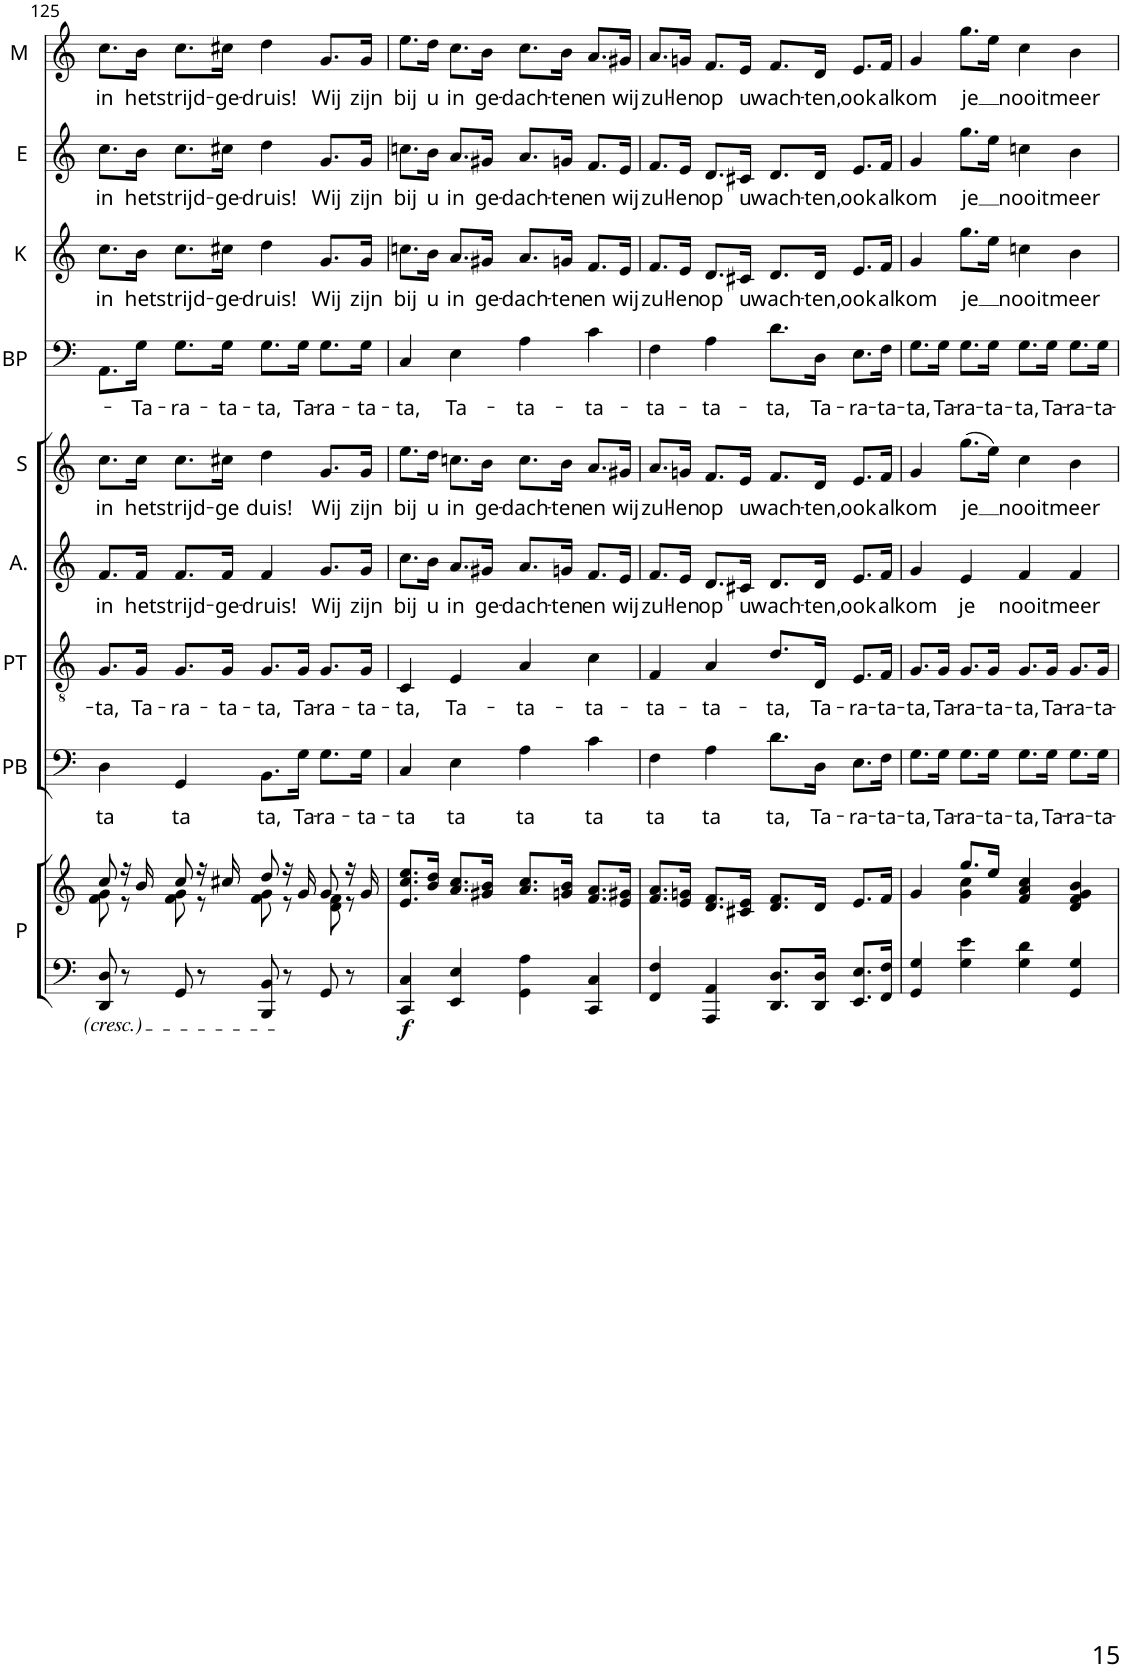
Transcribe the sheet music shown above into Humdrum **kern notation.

**kern	**kern	**dynam	**kern	**text	**kern	**text	**kern	**text	**kern	**text	**kern	**text	**kern	**text	**kern	**text	**kern	**text
*part9	*part9	*part9	*part8	*part8	*part7	*part7	*part6	*part6	*part5	*part5	*part4	*part4	*part3	*part3	*part2	*part2	*part1	*part1
*staff10	*staff9	*staff9/10	*staff8	*staff8	*staff7	*staff7	*staff6	*staff6	*staff5	*staff5	*staff4	*staff4	*staff3	*staff3	*staff2	*staff2	*staff1	*staff1
*I"Piano	*	*	*I"Politie Bas	*	*I"Politie Tenor	*	*I"Alt	*	*I"Sopraan	*	*I"Politie Brigadier	*	*I"Kate	*	*I"Edith	*	*I"Mabel	*
*I'P	*	*	*I'PB	*	*I'PT	*	*I'A.	*	*I'S	*	*	*	*I'K	*	*I'E	*	*I'M	*
!!LO:PB:g=z
*clefF4	*clefG2	*	*clefF4	*	*clefGv2	*	*clefG2	*	*clefG2	*	*clefF4	*	*clefG2	*	*clefG2	*	*clefG2	*
*	*	*	*	*	*Trd8c14	*	*	*	*	*	*Trd4c7	*	*	*	*	*	*	*
*k[]	*k[]	*	*k[]	*	*k[]	*	*k[]	*	*k[]	*	*k[]	*	*k[]	*	*k[]	*	*k[]	*
*M4/4	*M4/4	*	*M4/4	*	*M4/4	*	*M4/4	*	*M4/4	*	*M4/4	*	*M4/4	*	*M4/4	*	*M4/4	*
*met(c)	*met(c)	*	*met(c)	*	*met(c)	*	*met(c)	*	*met(c)	*	*met(c)	*	*met(c)	*	*met(c)	*	*met(c)	*
=125	=125	=125	=125	=125	=125	=125	=125	=125	=125	=125	=125	=125	=125	=125	=125	=125	=125	=125
*	*^	*	*	*	*	*	*	*	*	*	*	*	*	*	*	*	*	*
!	!	!	!	!	!LO:LY:b	!	!LO:LY:b	!	!LO:LY:b	!	!LO:LY:b	!	!	!	!LO:LY:b	!	!LO:LY:b	!	!LO:LY:b
8DD/ 8D/	8cc/	8f\ 8g\	.	4D\	ta	8.G/L	-ta,	8.f/L	in	8.cc\L	in	8.AA\L	.	8.cc\L	in	8.cc\L	in	8.cc\L	in
8r	16r	8r	.	.	.	.	.	.	.	.	.	.	.	.	.	.	.	.	.
!	!	!	!	!	!	!	!LO:LY:b	!	!LO:LY:b	!	!LO:LY:b	!	!LO:LY:b	!	!LO:LY:b	!	!LO:LY:b	!	!LO:LY:b
.	16b/	.	.	.	.	16G/Jk	Ta-	16f/Jk	het	16cc\Jk	het	16G\Jk	Ta-	16b\Jk	het	16b\Jk	het	16b\Jk	het
!	!	!	!	!	!LO:LY:b	!	!LO:LY:b	!	!LO:LY:b	!	!LO:LY:b	!	!LO:LY:b	!	!LO:LY:b	!	!LO:LY:b	!	!LO:LY:b
8GG/	8cc/	8f\ 8g\	.	4GG/	ta	8.G/L	-ra-	8.f/L	strijd-	8.cc\L	strijd-	8.G\L	-ra-	8.cc\L	strijd-	8.cc\L	strijd-	8.cc\L	strijd-
8r	16r	8r	.	.	.	.	.	.	.	.	.	.	.	.	.	.	.	.	.
!	!	!	!	!	!	!	!LO:LY:b	!	!LO:LY:b	!	!LO:LY:b	!	!LO:LY:b	!	!LO:LY:b	!	!LO:LY:b	!	!LO:LY:b
.	16cc#X/	.	.	.	.	16G/Jk	-ta-	16f/Jk	-ge-	16cc#X\Jk	-ge	16G\Jk	-ta-	16cc#X\Jk	-ge-	16cc#X\Jk	-ge-	16cc#X\Jk	-ge-
!	!	!	!	!	!LO:LY:b	!	!LO:LY:b	!	!LO:LY:b	!	!LO:LY:b	!	!LO:LY:b	!	!LO:LY:b	!	!LO:LY:b	!	!LO:LY:b
8BBB/ 8BB/	8dd/	8f\ 8g\	.	8.BB\L	ta,	8.G/L	-ta,	4f/	-druis!	4dd\	duis!	8.G\L	-ta,	4dd\	-druis!	4dd\	-druis!	4dd\	-druis!
8r	16r	8r	.	.	.	.	.	.	.	.	.	.	.	.	.	.	.	.	.
!	!	!	!	!	!LO:LY:b	!	!LO:LY:b	!	!	!	!	!	!LO:LY:b	!	!	!	!	!	!
.	16g/	.	.	16G\Jk	Ta-	16G/Jk	Ta-	.	.	.	.	16G\Jk	Ta-	.	.	.	.	.	.
!	!	!	!	!	!LO:LY:b	!	!LO:LY:b	!	!LO:LY:b	!	!LO:LY:b	!	!LO:LY:b	!	!LO:LY:b	!	!LO:LY:b	!	!LO:LY:b
8GG/	8g/	8d\ 8f\	.	8.G\L	-ra-	8.G/L	-ra-	8.g/L	Wij	8.g/L	Wij	8.G\L	-ra-	8.g/L	Wij	8.g/L	Wij	8.g/L	Wij
8r	16r	8r	.	.	.	.	.	.	.	.	.	.	.	.	.	.	.	.	.
!	!	!	!	!	!LO:LY:b	!	!LO:LY:b	!	!LO:LY:b	!	!LO:LY:b	!	!LO:LY:b	!	!LO:LY:b	!	!LO:LY:b	!	!LO:LY:b
.	16g/	.	.	16G\Jk	-ta-	16G/Jk	-ta-	16g/Jk	zijn	16g/Jk	zijn	16G\Jk	-ta-	16g/Jk	zijn	16g/Jk	zijn	16g/Jk	zijn
*	*v	*v	*	*	*	*	*	*	*	*	*	*	*	*	*	*	*	*	*
=126	=126	=126	=126	=126	=126	=126	=126	=126	=126	=126	=126	=126	=126	=126	=126	=126	=126	=126
!	!	!LO:DY:b=2	!	!LO:LY:b	!	!LO:LY:b	!	!LO:LY:b	!	!LO:LY:b	!	!LO:LY:b	!	!LO:LY:b	!	!LO:LY:b	!	!LO:LY:b
4CC/ 4C/	8.e/ 8.cc/ 8.ee/L	f	4C/	-ta	4C/	-ta,	8.cc\L	bij	8.ee\L	bij	4C/	-ta,	8.ccn\L	bij	8.ccn\L	bij	8.ee\L	bij
!	!	!	!	!	!	!	!	!LO:LY:b	!	!LO:LY:b	!	!	!	!LO:LY:b	!	!LO:LY:b	!	!LO:LY:b
.	16b/ 16dd/Jk	.	.	.	.	.	16b\Jk	u	16dd\Jk	u	.	.	16b\Jk	u	16b\Jk	u	16dd\Jk	u
!	!	!	!	!LO:LY:b	!	!LO:LY:b	!	!LO:LY:b	!	!LO:LY:b	!	!LO:LY:b	!	!LO:LY:b	!	!LO:LY:b	!	!LO:LY:b
4EE/ 4E/	8.a/ 8.cc/L	.	4E\	ta	4E/	Ta-	8.a/L	in	8.ccn\L	in	4E\	Ta-	8.a/L	in	8.a/L	in	8.cc\L	in
!	!	!	!	!	!	!	!	!LO:LY:b	!	!LO:LY:b	!	!	!	!LO:LY:b	!	!LO:LY:b	!	!LO:LY:b
.	16g#X/ 16b/Jk	.	.	.	.	.	16g#X/Jk	ge-	16b\Jk	ge-	.	.	16g#X/Jk	ge-	16g#X/Jk	ge-	16b\Jk	ge-
!	!	!	!	!LO:LY:b	!	!LO:LY:b	!	!LO:LY:b	!	!LO:LY:b	!	!LO:LY:b	!	!LO:LY:b	!	!LO:LY:b	!	!LO:LY:b
4GG\ 4A\	8.a/ 8.cc/L	.	4A\	ta	4A/	-ta-	8.a/L	-dach-	8.cc\L	-dach-	4A\	-ta-	8.a/L	-dach-	8.a/L	-dach-	8.cc\L	-dach-
!	!	!	!	!	!	!	!	!LO:LY:b	!	!LO:LY:b	!	!	!	!LO:LY:b	!	!LO:LY:b	!	!LO:LY:b
.	16gn/ 16b/Jk	.	.	.	.	.	16gn/Jk	-ten	16b\Jk	-ten	.	.	16gn/Jk	-ten	16gn/Jk	-ten	16b\Jk	-ten
!	!	!	!	!LO:LY:b	!	!LO:LY:b	!	!LO:LY:b	!	!LO:LY:b	!	!LO:LY:b	!	!LO:LY:b	!	!LO:LY:b	!	!LO:LY:b
4CC/ 4C/	8.f/ 8.a/L	.	4c\	ta	4c\	-ta-	8.f/L	en	8.a/L	en	4c\	-ta-	8.f/L	en	8.f/L	en	8.a/L	en
!	!	!	!	!	!	!	!	!LO:LY:b	!	!LO:LY:b	!	!	!	!LO:LY:b	!	!LO:LY:b	!	!LO:LY:b
.	16e/ 16g#X/Jk	.	.	.	.	.	16e/Jk	wij	16g#X/Jk	wij	.	.	16e/Jk	wij	16e/Jk	wij	16g#X/Jk	wij
=127	=127	=127	=127	=127	=127	=127	=127	=127	=127	=127	=127	=127	=127	=127	=127	=127	=127	=127
!	!	!	!	!LO:LY:b	!	!LO:LY:b	!	!LO:LY:b	!	!LO:LY:b	!	!LO:LY:b	!	!LO:LY:b	!	!LO:LY:b	!	!LO:LY:b
4FF/ 4F/	8.f/ 8.a/L	.	4F\	ta	4F/	-ta-	8.f/L	zul-	8.a/L	zul-	4F\	-ta-	8.f/L	zul-	8.f/L	zul-	8.a/L	zul-
!	!	!	!	!	!	!	!	!LO:LY:b	!	!LO:LY:b	!	!	!	!LO:LY:b	!	!LO:LY:b	!	!LO:LY:b
.	16e/ 16gn/Jk	.	.	.	.	.	16e/Jk	-len	16gn/Jk	-len	.	.	16e/Jk	-len	16e/Jk	-len	16gn/Jk	-len
!	!	!	!	!LO:LY:b	!	!LO:LY:b	!	!LO:LY:b	!	!LO:LY:b	!	!LO:LY:b	!	!LO:LY:b	!	!LO:LY:b	!	!LO:LY:b
4AAA/ 4AA/	8.d/ 8.f/L	.	4A\	ta	4A/	-ta-	8.d/L	op	8.f/L	op	4A\	-ta-	8.d/L	op	8.d/L	op	8.f/L	op
!	!	!	!	!	!	!	!	!LO:LY:b	!	!LO:LY:b	!	!	!	!LO:LY:b	!	!LO:LY:b	!	!LO:LY:b
.	16c#X/ 16e/Jk	.	.	.	.	.	16c#X/Jk	u	16e/Jk	u	.	.	16c#X/Jk	u	16c#X/Jk	u	16e/Jk	u
!	!	!	!	!LO:LY:b	!	!LO:LY:b	!	!LO:LY:b	!	!LO:LY:b	!	!LO:LY:b	!	!LO:LY:b	!	!LO:LY:b	!	!LO:LY:b
8.DD/ 8.D/L	8.d/ 8.f/L	.	8.d\L	ta,	8.d/L	-ta,	8.d/L	wach-	8.f/L	wach-	8.d\L	-ta,	8.d/L	wach-	8.d/L	wach-	8.f/L	wach-
!	!	!	!	!LO:LY:b	!	!LO:LY:b	!	!LO:LY:b	!	!LO:LY:b	!	!LO:LY:b	!	!LO:LY:b	!	!LO:LY:b	!	!LO:LY:b
16DD/ 16D/Jk	16d/Jk	.	16D\Jk	Ta-	16D/Jk	Ta-	16d/Jk	-ten,	16d/Jk	-ten,	16D\Jk	Ta-	16d/Jk	-ten,	16d/Jk	-ten,	16d/Jk	-ten,
!	!	!	!	!LO:LY:b	!	!LO:LY:b	!	!LO:LY:b	!	!LO:LY:b	!	!LO:LY:b	!	!LO:LY:b	!	!LO:LY:b	!	!LO:LY:b
8.EE/ 8.E/L	8.e/L	.	8.E\L	-ra-	8.E/L	-ra-	8.e/L	ook	8.e/L	ook	8.E\L	-ra-	8.e/L	ook	8.e/L	ook	8.e/L	ook
!	!	!	!	!LO:LY:b	!	!LO:LY:b	!	!LO:LY:b	!	!LO:LY:b	!	!LO:LY:b	!	!LO:LY:b	!	!LO:LY:b	!	!LO:LY:b
16FF/ 16F/Jk	16f/Jk	.	16F\Jk	-ta-	16F/Jk	-ta-	16f/Jk	al	16f/Jk	al	16F\Jk	-ta-	16f/Jk	al	16f/Jk	al	16f/Jk	al
=128	=128	=128	=128	=128	=128	=128	=128	=128	=128	=128	=128	=128	=128	=128	=128	=128	=128	=128
*	*^	*	*	*	*	*	*	*	*	*	*	*	*	*	*	*	*	*
!	!	!	!	!	!LO:LY:b	!	!LO:LY:b	!	!LO:LY:b	!	!LO:LY:b	!	!LO:LY:b	!	!LO:LY:b	!	!LO:LY:b	!	!LO:LY:b
4GG/ 4G/	4g/	4ryy	.	8.G\L	-ta,	8.G/L	-ta,	4g/	kom	4g/	kom	8.G\L	-ta,	4g/	kom	4g/	kom	4g/	kom
!	!	!	!	!	!LO:LY:b	!	!LO:LY:b	!	!	!	!	!	!LO:LY:b	!	!	!	!	!	!
.	.	.	.	16G\Jk	Ta-	16G/Jk	Ta-	.	.	.	.	16G\Jk	Ta-	.	.	.	.	.	.
!	!	!	!	!	!LO:LY:b	!	!LO:LY:b	!	!LO:LY:b	!	!LO:LY:b	!	!LO:LY:b	!	!LO:LY:b	!	!LO:LY:b	!	!LO:LY:b
4G\ 4e\	4g\ 4cc\	8.gg/L	.	8.G\L	-ra-	8.G/L	-ra-	4e/	je	(8.gg\L	je	8.G\L	-ra-	8.gg\L	je	8.gg\L	je	8.gg\L	je
!	!	!	!	!	!LO:LY:b	!	!LO:LY:b	!	!	!	!	!	!LO:LY:b	!	!	!	!	!	!
.	.	16ee/Jk	.	16G\Jk	-ta-	16G/Jk	-ta-	.	.	16ee\Jk)	.	16G\Jk	-ta-	16ee\Jk	.	16ee\Jk	.	16ee\Jk	.
!	!	!	!	!	!LO:LY:b	!	!LO:LY:b	!	!LO:LY:b	!	!LO:LY:b	!	!LO:LY:b	!	!LO:LY:b	!	!LO:LY:b	!	!LO:LY:b
4G\ 4d\	4f/ 4a/ 4cc/	2ryy	.	8.G\L	-ta,	8.G/L	-ta,	4f/	nooit	4cc\	nooit	8.G\L	-ta,	4ccn\	nooit	4ccn\	nooit	4cc\	nooit
!	!	!	!	!	!LO:LY:b	!	!LO:LY:b	!	!	!	!	!	!LO:LY:b	!	!	!	!	!	!
.	.	.	.	16G\Jk	Ta-	16G/Jk	Ta-	.	.	.	.	16G\Jk	Ta-	.	.	.	.	.	.
!	!	!	!	!	!LO:LY:b	!	!LO:LY:b	!	!LO:LY:b	!	!LO:LY:b	!	!LO:LY:b	!	!LO:LY:b	!	!LO:LY:b	!	!LO:LY:b
4GG/ 4G/	4d/ 4f/ 4g/ 4b/	.	.	8.G\L	-ra-	8.G/L	-ra-	4f/	meer	4b\	meer	8.G\L	-ra-	4b\	meer	4b\	meer	4b\	meer
!	!	!	!	!	!LO:LY:b	!	!LO:LY:b	!	!	!	!	!	!LO:LY:b	!	!	!	!	!	!
.	.	.	.	16G\Jk	-ta-	16G/Jk	-ta-	.	.	.	.	16G\Jk	-ta-	.	.	.	.	.	.
*	*v	*v	*	*	*	*	*	*	*	*	*	*	*	*	*	*	*	*	*
=	=	=	=	=	=	=	=	=	=	=	=	=	=	=	=	=	=	=
*-	*-	*-	*-	*-	*-	*-	*-	*-	*-	*-	*-	*-	*-	*-	*-	*-	*-	*-
